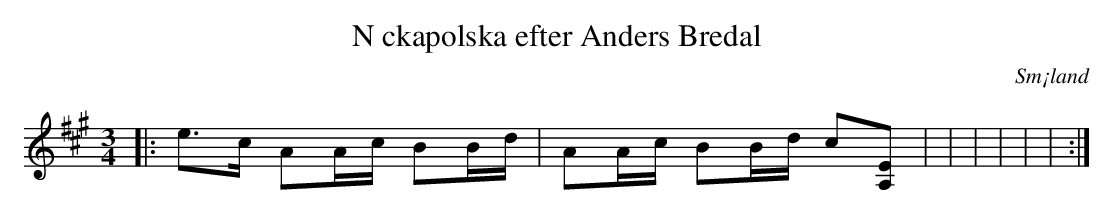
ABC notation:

X:1
T:N ckapolska efter Anders Bredal
O:Sm¡land
M:3/4
L:1/16
K:A
|: e2>c2 A2Ac B2Bd | A2Ac B2Bd c2[EA,]2 |  |  |  |  |  |  :|
